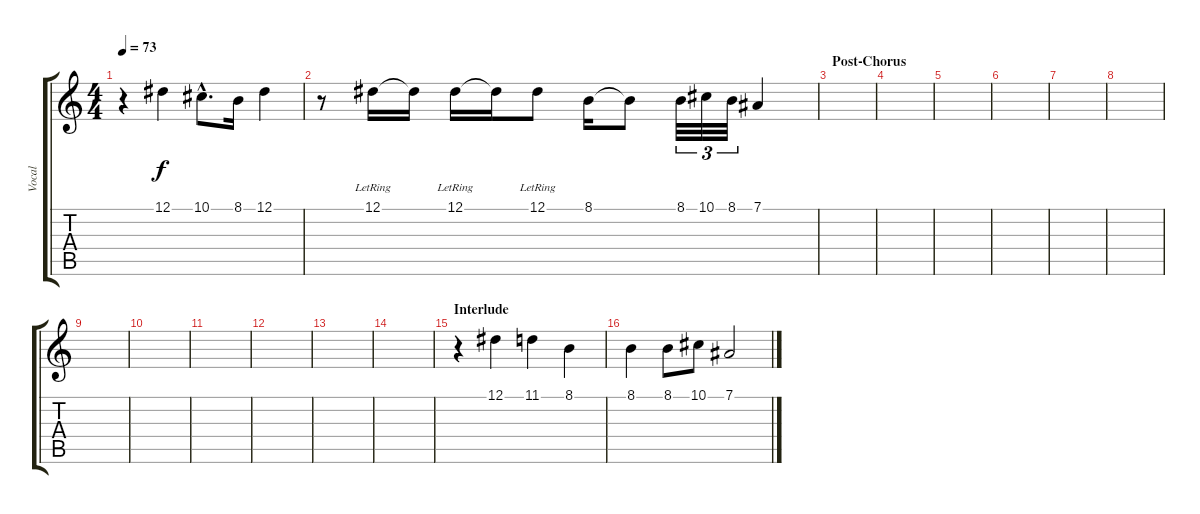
\track ("Vocal" "Vocal") {instrument lead6voice}
\staff {score tabs}
\tuning (Eb4 Bb3 Gb3 Db3 Ab2 Eb2) {hide}
\ts (4 4)
\tempo 73
\clef g2
\ks c
r.4{dy f} 12.1.4 10.1{hac}.8{d} 8.1.16 12.1.4 |
r.8 12.1{lr}.16 12.1{t}.16 12.1{lr}.16 12.1{t}.16 12.1{lr}.8 8.1.16 8.1{t}.8 8.1.32{tu (3 2)} 10.1.32{tu (3 2)} 8.1.32{tu (3 2)} 7.1.4 |
\section ("" "Post-Chorus")
|
|
|
|
|
|
|
|
|
|
|
|
\section ("" "Interlude")
r.4 12.1.4 11.1.4 8.1.4 |
8.1.4 8.1.8 10.1.8 7.1.2
